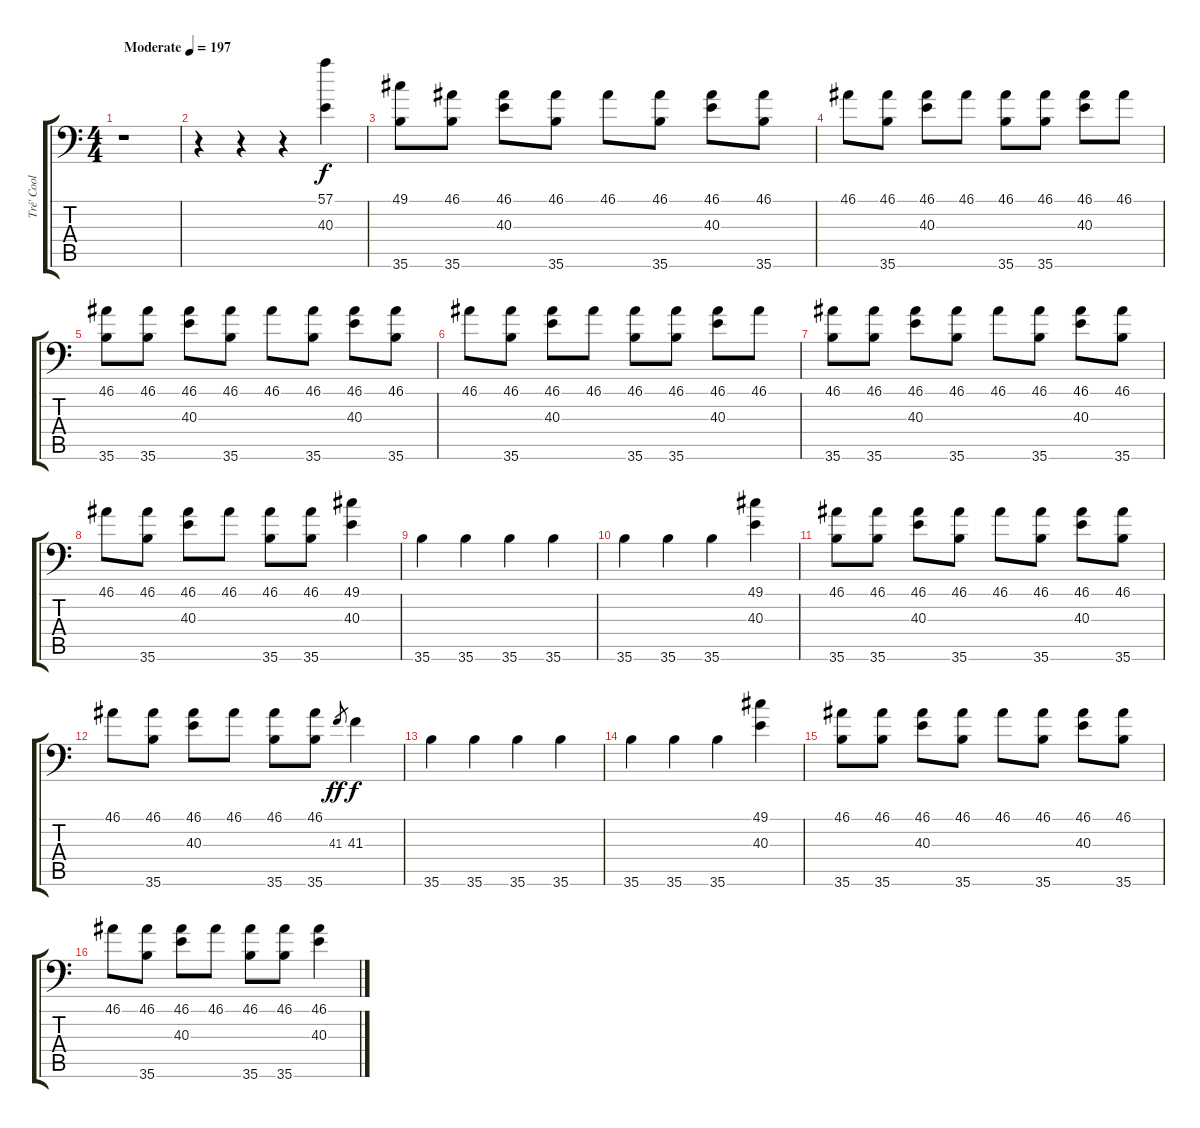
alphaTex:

\track ("Tré' Cool (Drums)" "Tré' Cool ") {instrument acousticgrandpiano}
\staff {score tabs}
\tuning (C-1 C-1 C-1 C-1 C-1 C-1) {hide}
\ts (4 4)
\tempo (197 "Moderate")
\clef f4
\ks c
r.1{dy f instrument acousticgrandpiano} |
r.4 r.4 r.4 (57.1 40.3).4 |
(49.1 35.6).8 (46.1 35.6).8 (46.1 40.3).8 (46.1 35.6).8 46.1.8 (46.1 35.6).8 (46.1 40.3).8 (46.1 35.6).8 |
46.1.8 (46.1 35.6).8 (46.1 40.3).8 46.1.8 (46.1 35.6).8 (46.1 35.6).8 (46.1 40.3).8 46.1.8 |
(46.1 35.6).8 (46.1 35.6).8 (46.1 40.3).8 (46.1 35.6).8 46.1.8 (46.1 35.6).8 (46.1 40.3).8 (46.1 35.6).8 |
46.1.8 (46.1 35.6).8 (46.1 40.3).8 46.1.8 (46.1 35.6).8 (46.1 35.6).8 (46.1 40.3).8 46.1.8 |
(46.1 35.6).8 (46.1 35.6).8 (46.1 40.3).8 (46.1 35.6).8 46.1.8 (46.1 35.6).8 (46.1 40.3).8 (46.1 35.6).8 |
46.1.8 (46.1 35.6).8 (46.1 40.3).8 46.1.8 (46.1 35.6).8 (46.1 35.6).8 (49.1 40.3).4 |
35.6.4 35.6.4 35.6.4 35.6.4 |
35.6.4 35.6.4 35.6.4 (49.1 40.3).4 |
(46.1 35.6).8 (46.1 35.6).8 (46.1 40.3).8 (46.1 35.6).8 46.1.8 (46.1 35.6).8 (46.1 40.3).8 (46.1 35.6).8 |
46.1.8 (46.1 35.6).8 (46.1 40.3).8 46.1.8 (46.1 35.6).8 (46.1 35.6).8 41.3.8{gr dy ff} 41.3.4{dy f} |
35.6.4 35.6.4 35.6.4 35.6.4 |
35.6.4 35.6.4 35.6.4 (49.1 40.3).4 |
(46.1 35.6).8 (46.1 35.6).8 (46.1 40.3).8 (46.1 35.6).8 46.1.8 (46.1 35.6).8 (46.1 40.3).8 (46.1 35.6).8 |
46.1.8 (46.1 35.6).8 (46.1 40.3).8 46.1.8 (46.1 35.6).8 (46.1 35.6).8 (46.1 40.3).4
